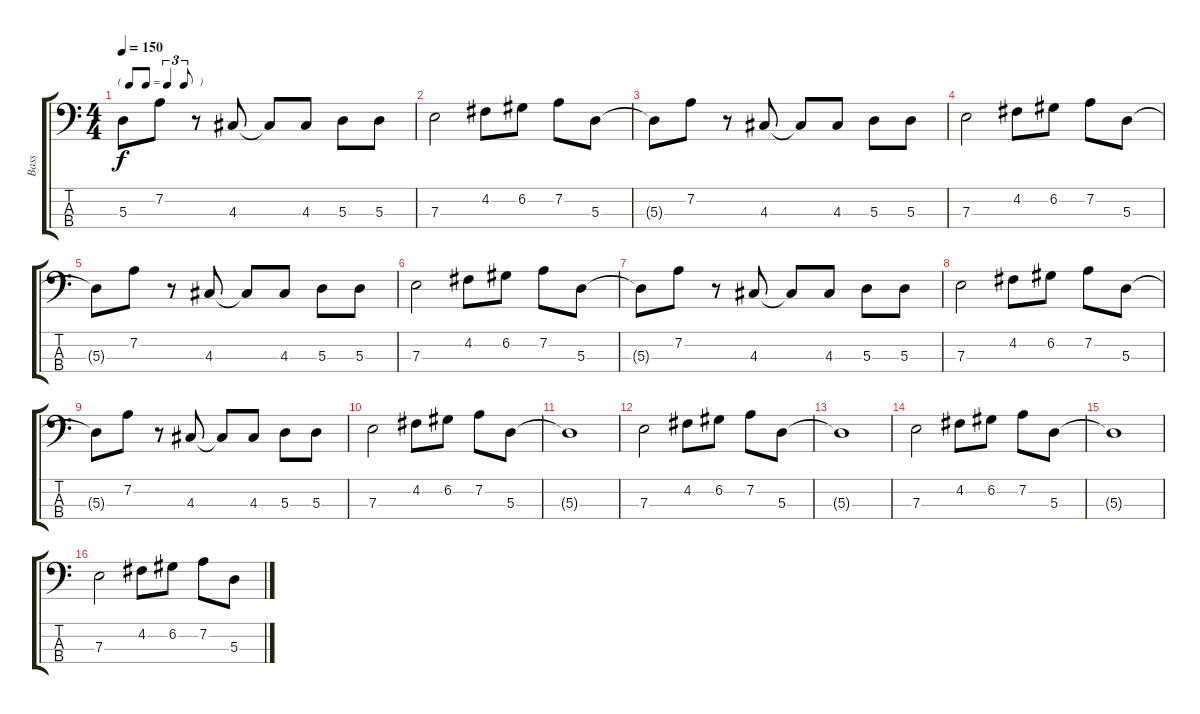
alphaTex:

\track ("Bass" "Bass") {instrument acousticbass}
\staff {score tabs}
\tuning (G2 D2 A1 E1) {hide}
\ts (4 4)
\tf triplet8th
\tempo 150
\clef f4
\ks c
5.3{t}.8{dy f} 7.2.8 r.8 4.3.8 4.3{t}.8 4.3.8 5.3.8 5.3.8 |
7.3.2 4.2.8 6.2.8 7.2.8 5.3.8 |
5.3{t}.8 7.2.8 r.8 4.3.8 4.3{t}.8 4.3.8 5.3.8 5.3.8 |
7.3.2 4.2.8 6.2.8 7.2.8 5.3.8 |
5.3{t}.8 7.2.8 r.8 4.3.8 4.3{t}.8 4.3.8 5.3.8 5.3.8 |
7.3.2 4.2.8 6.2.8 7.2.8 5.3.8 |
5.3{t}.8 7.2.8 r.8 4.3.8 4.3{t}.8 4.3.8 5.3.8 5.3.8 |
7.3.2 4.2.8 6.2.8 7.2.8 5.3.8 |
5.3{t}.8 7.2.8 r.8 4.3.8 4.3{t}.8 4.3.8 5.3.8 5.3.8 |
7.3.2 4.2.8 6.2.8 7.2.8 5.3.8 |
5.3{t}.1 |
7.3.2 4.2.8 6.2.8 7.2.8 5.3.8 |
5.3{t}.1 |
7.3.2 4.2.8 6.2.8 7.2.8 5.3.8 |
5.3{t}.1 |
7.3.2 4.2.8 6.2.8 7.2.8 5.3.8
